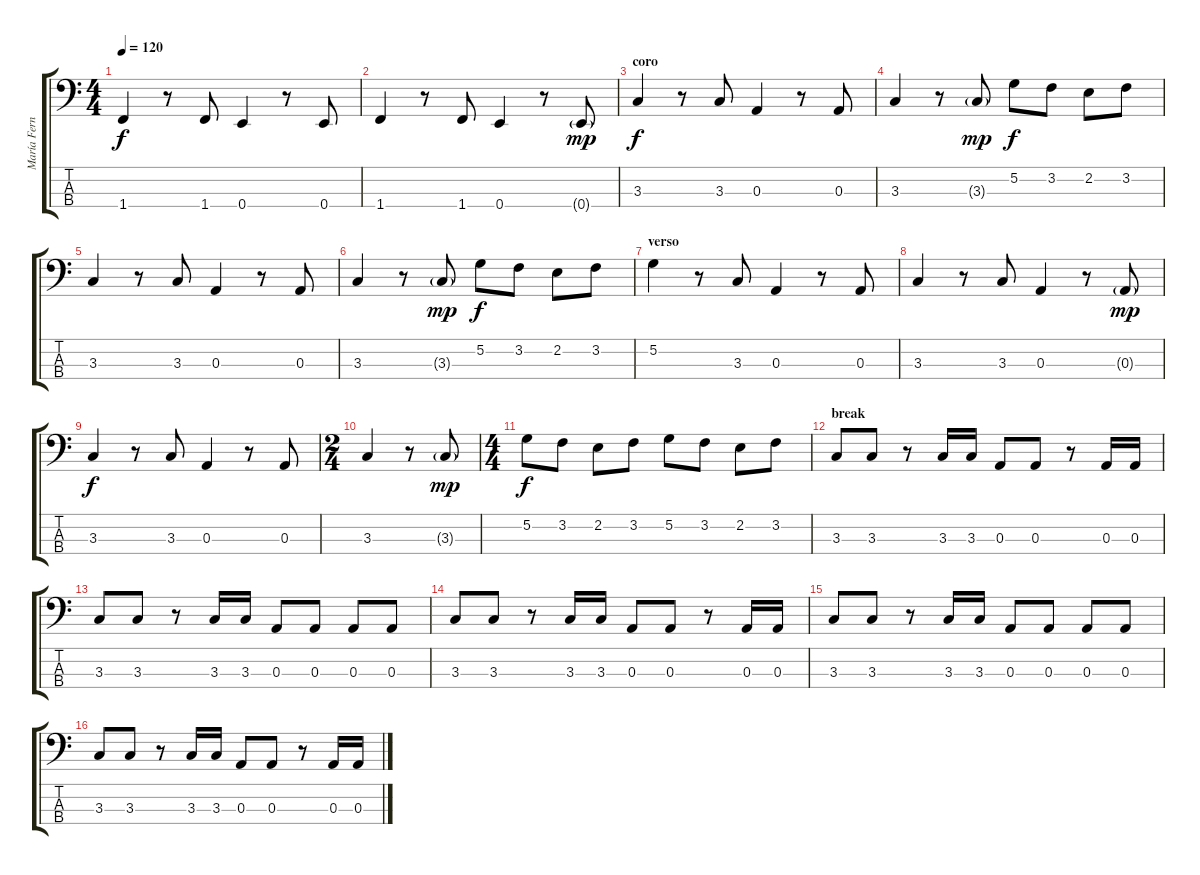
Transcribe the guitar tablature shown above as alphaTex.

\track ("María Fernanda (bajo)" "María Fern") {instrument electricbassfinger}
\staff {score tabs}
\tuning (G2 D2 A1 E1) {hide}
\ts (4 4)
\tempo 120
\clef f4
\ks c
1.4.4{dy f} r.8 1.4.8 0.4.4 r.8 0.4.8 |
1.4.4 r.8 1.4.8 0.4.4 r.8 0.4{g}.8{dy mp} |
\section ("" "coro")
3.3.4{dy f} r.8 3.3.8 0.3.4 r.8 0.3.8 |
3.3.4 r.8 3.3{g}.8{dy mp} 5.2.8{dy f} 3.2.8 2.2.8 3.2.8 |
3.3.4 r.8 3.3.8 0.3.4 r.8 0.3.8 |
3.3.4 r.8 3.3{g}.8{dy mp} 5.2.8{dy f} 3.2.8 2.2.8 3.2.8 |
\section ("" "verso")
5.2.4 r.8 3.3.8 0.3.4 r.8 0.3.8 |
3.3.4 r.8 3.3.8 0.3.4 r.8 0.3{g}.8{dy mp} |
3.3.4{dy f} r.8 3.3.8 0.3.4 r.8 0.3.8 |
\ts (2 4)
3.3.4 r.8 3.3{g}.8{dy mp} |
\ts (4 4)
5.2.8{dy f} 3.2.8 2.2.8 3.2.8 5.2.8 3.2.8 2.2.8 3.2.8 |
\section ("" "break")
3.3.8 3.3.8 r.8 3.3.16 3.3.16 0.3.8 0.3.8 r.8 0.3.16 0.3.16 |
3.3.8 3.3.8 r.8 3.3.16 3.3.16 0.3.8 0.3.8 0.3.8 0.3.8 |
3.3.8 3.3.8 r.8 3.3.16 3.3.16 0.3.8 0.3.8 r.8 0.3.16 0.3.16 |
3.3.8 3.3.8 r.8 3.3.16 3.3.16 0.3.8 0.3.8 0.3.8 0.3.8 |
\section ("" "")
3.3.8 3.3.8 r.8 3.3.16 3.3.16 0.3.8 0.3.8 r.8 0.3.16 0.3.16
